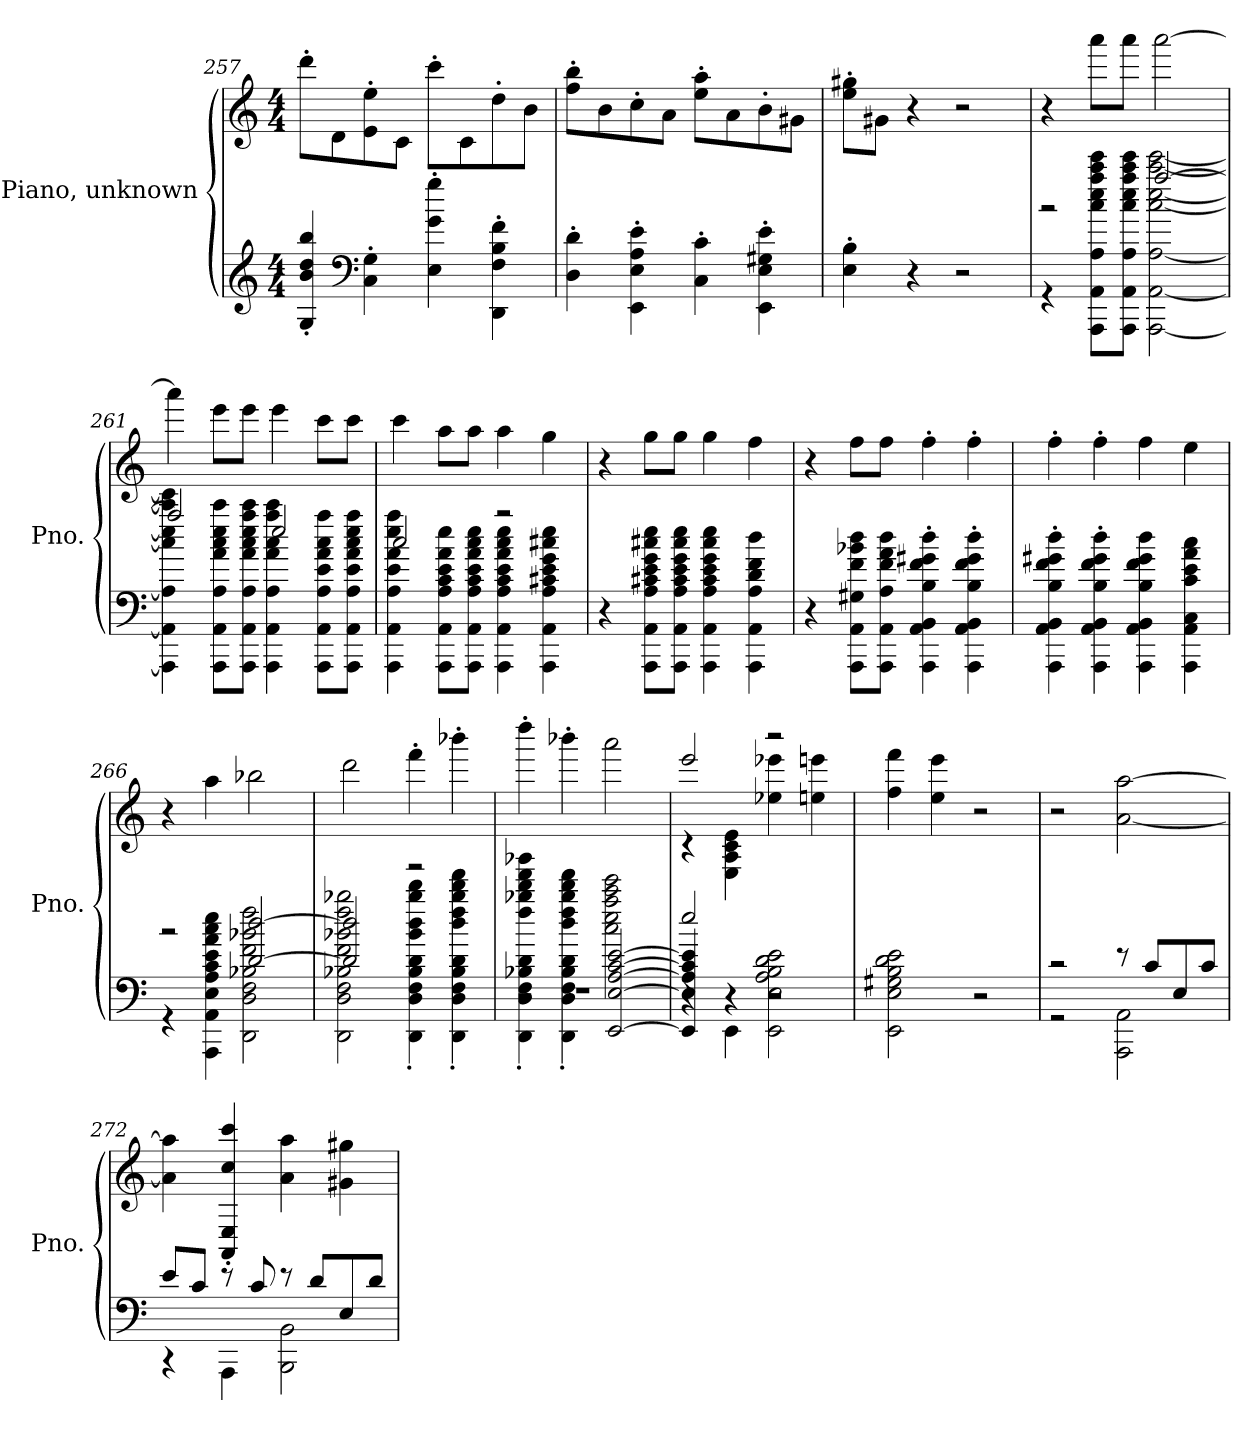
**kern	**kern
*part1	*part1
*staff2	*staff1
*I"Piano, unknown	*
*I'Pno.	*
*clefG2	*clefG2
*k[]	*k[]
*M4/4	*M4/4
=257	=257
4G/' 4b/' 4dd/' 4bb/'	8ddd'\L
.	8d\
*clefF4	*
4C\' 4G\'	8e\' 8ee\'
.	8c\J
4E\' 4g\' 4gg\'	8ccc'\L
.	8c\
4DD\' 4F\' 4B\' 4f\'	8dd'\
.	8b\J
=258	=258
4D\' 4d\'	8ff\' 8bb\'L
.	8b\
4EE\' 4E\' 4A\' 4e\'	8cc'\
.	8a\J
4C\' 4c\'	8ee\' 8aa\'L
.	8a\
4EE\' 4E\' 4G#X\' 4e\'	8b'\
.	8g#X\J
=259	=259
4E\' 4B\'	8ee\' 8gg#X\'L
.	8g#X\J
4r	4r
2r	2r
!!LO:PB:g=z
=260	=260
*^	*
2r	4r	4r
.	8AAA\ 8AA\ 8A\ 8cc\ 8ee\ 8aa\ 8ccc\ 8eee\L	8aaa\L
.	8AAA\ 8AA\ 8A\ 8cc\ 8ee\ 8aa\ 8ccc\ 8eee\J	8aaa\J
[2aa/	[2AAA\ [2AA\ [2A\ [2cc\ [2ee\ [2ccc\ [2eee\	[2aaa\
=261	=261	=261
2aa/]	4AAA\] 4AA\] 4A\] 4cc\] 4ee\] 4ccc\] 4eee\]	4aaa\]
.	8AAA\ 8AA\ 8A\ 8a\ 8cc\ 8ee\ 8ccc\L	8eee\L
.	8AAA\ 8AA\ 8A\ 8a\ 8cc\ 8ee\ 8aa\ 8ccc\J	8eee\J
2ee/	4AAA\ 4AA\ 4A\ 4a\ 4cc\ 4aa\ 4ccc\	4eee\
.	8AAA\ 8AA\ 8A\ 8e\ 8a\ 8cc\ 8aa\L	8ccc\L
.	8AAA\ 8AA\ 8A\ 8e\ 8a\ 8cc\ 8ee\ 8aa\J	8ccc\J
=262	=262	=262
2cc/	4AAA\ 4AA\ 4A\ 4e\ 4a\ 4ee\ 4aa\	4ccc\
.	8AAA\ 8AA\ 8A\ 8c\ 8e\ 8a\ 8ee\L	8aa\L
.	8AAA\ 8AA\ 8A\ 8c\ 8e\ 8a\ 8cc\ 8ee\J	8aa\J
2r	4AAA\ 4AA\ 4A\ 4c\ 4e\ 4a\ 4cc\ 4ee\	4aa\
.	4AAA\ 4AA\ 4A\ 4c#X\ 4e\ 4g\ 4cc#X\ 4ee\	4gg\
*v	*v	*
=263	=263
4r	4r
8AAA\ 8AA\ 8A\ 8c#X\ 8e\ 8g\ 8cc#X\ 8ee\L	8gg\L
8AAA\ 8AA\ 8A\ 8c#\ 8e\ 8g\ 8cc#\ 8ee\J	8gg\J
4AAA\ 4AA\ 4A\ 4c#\ 4e\ 4g\ 4cc#\ 4ee\	4gg\
4AAA\ 4AA\ 4A\ 4d\ 4f\ 4dd\	4ff\
=264	=264
4r	4r
8AAA\ 8AA\ 8G#X\ 8f\ 8b-X\ 8dd\L	8ff\L
8AAA\ 8AA\ 8A\ 8f\ 8a\ 8dd\J	8ff\J
4AAA\' 4AA\' 4BB\' 4B\' 4f\' 4g#X\' 4dd\'	4ff'\
4AAA\' 4AA\' 4BB\' 4B\' 4f\' 4g#\' 4dd\'	4ff'\
!!LO:LB:g=z
=265	=265
4AAA\' 4AA\' 4BB\' 4B\' 4f\' 4g#X\' 4dd\'	4ff'\
4AAA\' 4AA\' 4BB\' 4B\' 4f\' 4g#\' 4dd\'	4ff'\
4AAA\ 4AA\ 4BB\ 4B\ 4f\ 4g#\ 4dd\	4ff\
4AAA\ 4AA\ 4C\ 4c\ 4e\ 4a\ 4cc\	4ee\
=266	=266
*^	*
2r	4r	4r
.	4AAA\ 4AA\ 4E\ 4A\ 4c\ 4e\ 4a\ 4cc\ 4ee\	4aa\
[2d/ [2dd/	2DD\ 2D\ 2F\ 2B-X\ 2f\ 2b-X\ 2ff\	2bb-X\
=267	=267	=267
2d/] 2dd/]	2DD\ 2D\ 2F\ 2B-X\ 2f\ 2b-X\ 2ff\ 2bb-X\	2ddd\
2r	4DD\' 4D\' 4F\' 4B-\' 4d\' 4b-\' 4dd\' 4bb-\' 4ddd\'	4fff'\
.	4DD\' 4D\' 4F\' 4B-\' 4d\' 4dd\' 4ff\' 4bb-\' 4ddd\' 4fff\'	4bbb-X'\
=268	=268	=268
*	*^	*
1r	4DD\' 4D\' 4F\' 4B-X\' 4d\' 4ff\' 4bb-X\' 4ddd\' 4fff\' 4bbb-X\'	2r	4dddd'\
.	4DD\' 4D\' 4F\' 4B-\' 4d\' 4dd\' 4ff\' 4bb-\' 4ddd\' 4fff\'	.	4bbb-X'\
.	2cc\ 2ee\ 2aa\ 2ccc\ 2eee\	[2EE/ [2E/ [2A/ [2c/ [2e/	2aaa\
=269	=269	=269	=269
*	*	*	*^
2ee/	4r	4EE/] 4E/] 4A/] 4c/] 4e/]	2eee/	4r
.	4EE\	4r	.	4E\ 4A\ 4c\ 4e\
2r	2EE\ 2E\ 2A\ 2B\ 2d\ 2e\	2r	2r	4ee-X\ 4eee-X\
.	.	.	.	4een\ 4eeen\
*v	*v	*v	*	*
*	*v	*v
=270	=270
2EE\ 2E\ 2G#X\ 2B\ 2d\ 2e\	4ff\ 4fff\
.	4ee\ 4eee\
2r	2r
=271	=271
*^	*
2r	2r	2r
8r	2AAA\ 2AA\	[2a\ [2aa\
8c/L	.	.
8E/	.	.
8c/J	.	.
!!LO:LB:g=z
=272	=272	=272
8e/L	4r	4a\] 4aa\]
8c/J	.	.
8r	4AAA\	4AA/' 4E/' 4cc/' 4ccc/'
8c/	.	.
8r	2BBB\ 2BB\	4a\ 4aa\
8d/L	.	.
8E/	.	4g#X\ 4gg#X\
8d/J	.	.
*v	*v	*
=	=
*-	*-
